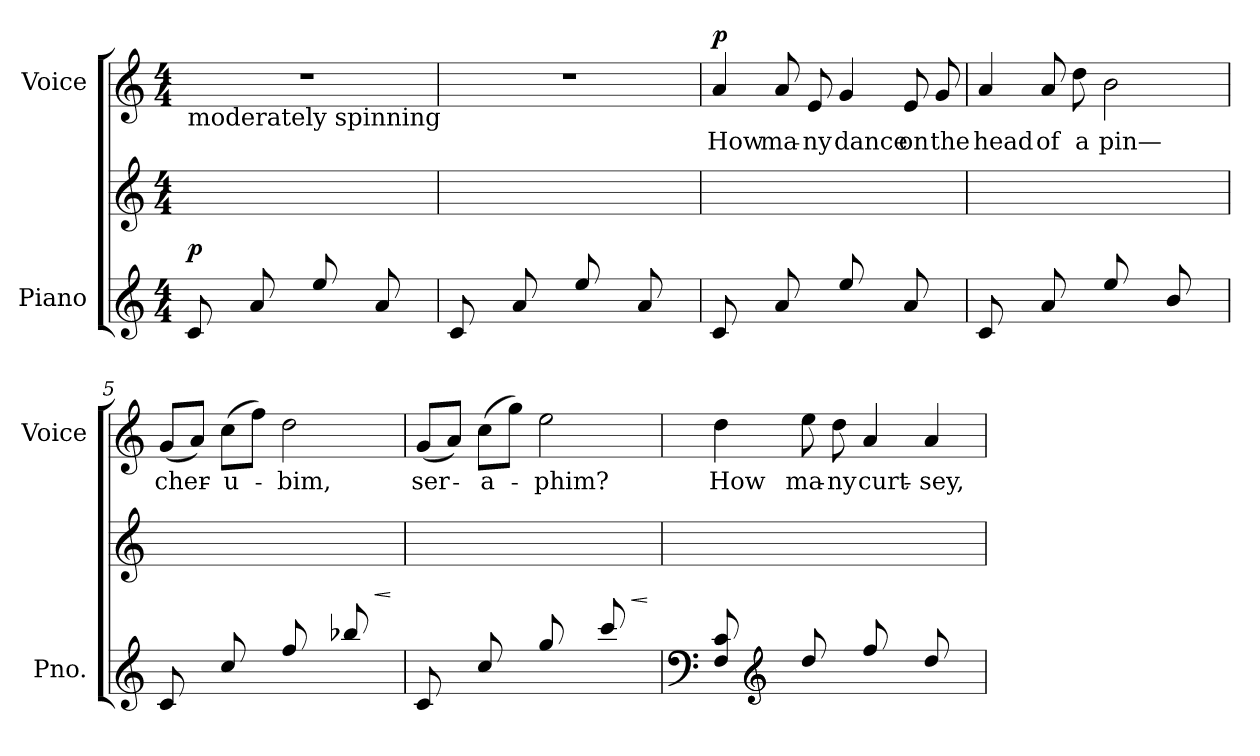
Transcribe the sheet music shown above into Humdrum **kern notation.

**kern	**kern	**dynam	**kern	**text	**dynam
*part2	*part2	*part2	*part1	*part1	*part1
*staff3	*staff2	*staff2/3	*staff1	*staff1	*staff1
*I"Piano	*	*	*I"Voice	*	*
*I'Pno.	*	*	*I'Voice	*	*
!!LO:PB:g=z
*clefG2	*clefG2	*	*clefG2	*	*
*k[]	*k[]	*	*k[]	*	*
*M4/4	*M4/4	*	*M4/4	*	*
*MM100	*MM100	*	*MM100	*	*
=1	=1	=1	=1	=1	=1
*^	*	*	*	*	*
!	!	!	!	!LO:TX:b:t=moderately spinning	!	!
8ci/L	1ryy	8ryy	p	1r	.	.
8ryy	.	8ei\ 8gi	.	.	.	.
8ai/	.	8ryy	.	.	.	.
8ryy	.	8ei\ 8giJ	.	.	.	.
8eei/L	.	8ryy	.	.	.	.
8ryy	.	8ei\ 8gi	.	.	.	.
8ai/	.	8ryy	.	.	.	.
8ryy	.	8ei\ 8giJ	.	.	.	.
=2	=2	=2	=2	=2	=2	=2
8ci/L	1ryy	8ryy	.	1r	.	.
8ryy	.	8ei\ 8gi	.	.	.	.
8ai/	.	8ryy	.	.	.	.
8ryy	.	8ei\ 8giJ	.	.	.	.
8eei/L	.	8ryy	.	.	.	.
8ryy	.	8ei\ 8gi	.	.	.	.
8ai/	.	8ryy	.	.	.	.
8ryy	.	8ei\ 8giJ	.	.	.	.
=3	=3	=3	=3	=3	=3	=3
!	!	!	!	!	!LO:LY:b:color=#000000	!
8ci/L	1ryy	8ryy	.	4ai/	How	p
8ryy	.	8ei\ 8gi	.	.	.	.
!	!	!	!	!	!LO:LY:b:color=#000000	!
8ai/	.	8ryy	.	8ai/	ma-	.
!	!	!	!	!	!LO:LY:b:color=#000000	!
8ryy	.	8ei\ 8giJ	.	8ei/	-ny	.
!	!	!	!	!	!LO:LY:b:color=#000000	!
8eei/L	.	8ryy	.	4gi/	dance	.
8ryy	.	8ei\ 8gi	.	.	.	.
!	!	!	!	!	!LO:LY:b:color=#000000	!
8ai/	.	8ryy	.	8ei/	on	.
!	!	!	!	!	!LO:LY:b:color=#000000	!
8ryy	.	8ei\ 8giJ	.	8gi/	the	.
!!LO:LB:g=z
=4	=4	=4	=4	=4	=4	=4
!	!	!	!	!	!LO:LY:b:color=#000000	!
8ci/L	1ryy	8ryy	.	4ai/	head	.
8ryy	.	8ei\ 8gi	.	.	.	.
!	!	!	!	!	!LO:LY:b:color=#000000	!
8ai/	.	8ryy	.	8ai/	of	.
!	!	!	!	!	!LO:LY:b:color=#000000	!
8ryy	.	8ei\ 8giJ	.	8ddi\	a	.
!	!	!	!	!	!LO:LY:b:color=#000000	!
8eei/L	.	8ryy	.	2bi\	pin—	.
8ryy	.	8ei\ 8g#Xi	.	.	.	.
8bi/	.	8ryy	.	.	.	.
8ryy	.	8ei\ 8g#iJ	.	.	.	.
=5	=5	=5	=5	=5	=5	=5
!	!	!	!	!	!LO:LY:b:color=#000000	!
8ci/L	1ryy	8ryy	.	(8gi/L	cher-	.
8ryy	.	8fi\ 8gni 8b-Xi	.	8ai/J)	.	.
!	!	!	!	!	!LO:LY:b:color=#000000	!
8cci/	.	8ryy	.	(8cci\L	-u-	.
8ryy	.	8fi\ 8gi 8b-iJ	.	8ffi\J)	.	.
!	!	!	!	!	!LO:LY:b:color=#000000	!
8ffi/L	.	8ryy	.	2ddi\	-bim,	.
8ryy	.	8fi\ 8gi 8b-i	.	.	.	.
8bb-Xi/	.	8ryy	.	.	.	.
!	!	!	!LO:HP:b	!	!	!
8ryy	.	8fi\ 8gi 8b-iJ	<	.	.	.
*v	*v	*	*	*	*	*
.	.	[	.	.	.
=6	=6	=6	=6	=6	=6
*^	*	*	*	*	*
!	!	!	!	!	!LO:LY:b:color=#000000	!
8ci/L	1ryy	8ryy	.	(8gi/L	ser-	.
8ryy	.	8fi\ 8gi 8b-Xi	.	8ai/J)	.	.
!	!	!	!	!	!LO:LY:b:color=#000000	!
8cci/	.	8ryy	.	(8cci\L	-a-	.
8ryy	.	8fi\ 8gi 8b-iJ	.	8ggi\J)	.	.
!	!	!	!	!	!LO:LY:b:color=#000000	!
8ggi/L	.	8ryy	.	2eei\	-phim?	.
8ryy	.	8fi\ 8gi 8b-i	.	.	.	.
8ccci/	.	8ryy	.	.	.	.
!	!	!	!LO:HP:b	!	!	!
8ryy	.	8ei\ 8b-i 8cciJ	<	.	.	.
*v	*v	*	*	*	*	*
.	.	[	.	.	.
!!LO:LB:g=z
=7	=7	=7	=7	=7	=7
*clefF4	*	*	*	*	*
*^	*	*	*	*	*
!	!	!	!	!	!LO:LY:b:color=#000000	!
8Fi/ 8ciL	8ryy	8ryy	.	4ddi\	How	.
*clefG2	*	*	*	*	*	*
8ryy	8ryy	8gi\ 8ai 8cci	.	.	.	.
!	!	!	!	!	!LO:LY:b:color=#000000	!
8ddi/	4ryy	8ryy	.	8eei\	ma-	.
!	!	!	!	!	!LO:LY:b:color=#000000	!
8ryy	.	8gi\ 8ai 8cciJ	.	8ddi\	-ny	.
!	!	!	!	!	!LO:LY:b:color=#000000	!
8ffi/L	2ryy	8ryy	.	4ai/	curt-	.
8ryy	.	8gi\ 8ai 8cci	.	.	.	.
!	!	!	!	!	!LO:LY:b:color=#000000	!
8ddi/	.	8ryy	.	4ai/	-sey,	.
8ryy	.	8gi\ 8ai 8cciJ	.	.	.	.
*v	*v	*	*	*	*	*
=	=	=	=	=	=
*-	*-	*-	*-	*-	*-
